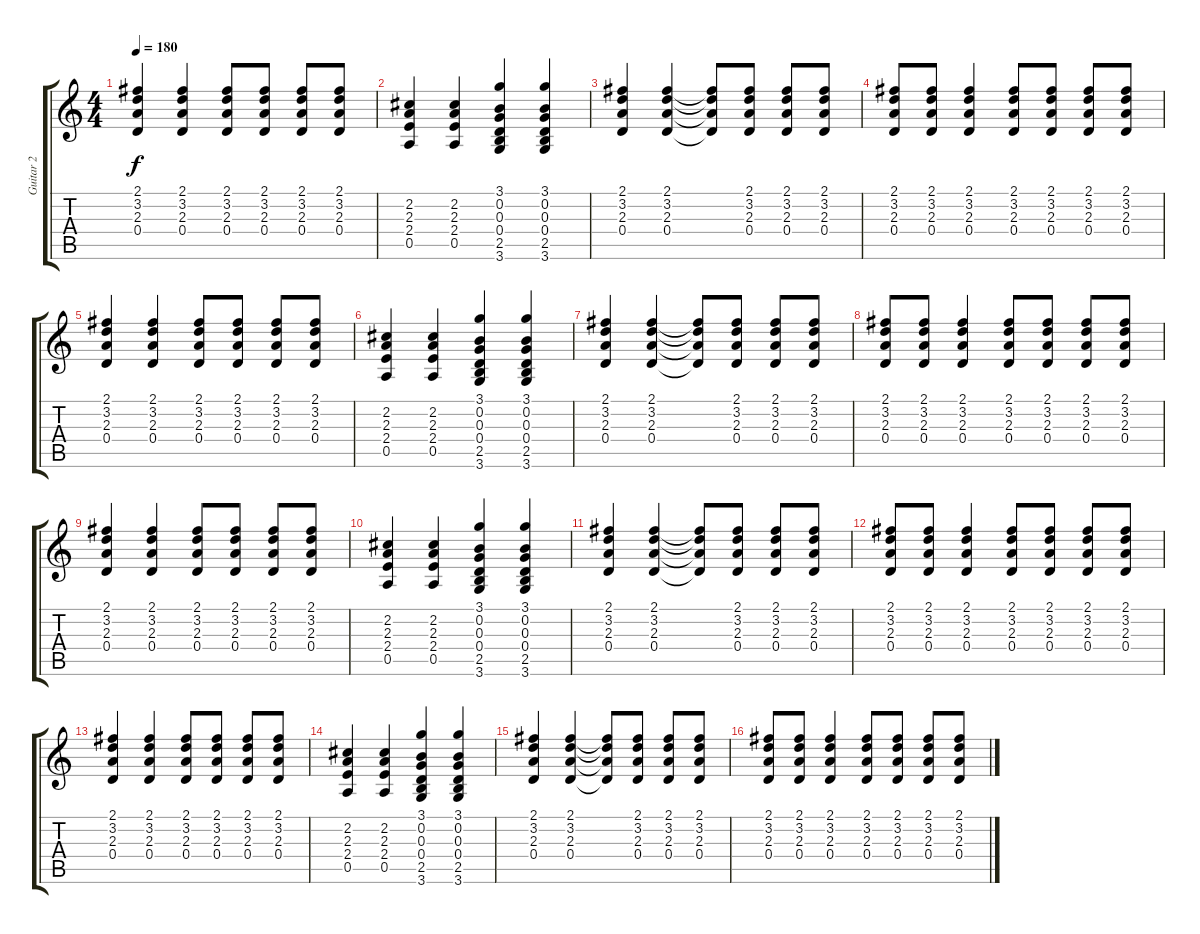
\track ("Guitar 2" "Guitar 2") {instrument acousticguitarsteel}
\staff {score tabs}
\tuning (E4 B3 G3 D3 A2 E2) {hide}
\ts (4 4)
\tempo 180
\clef g2
\ks c
(2.1 3.2 2.3 0.4).4{dy f} (2.1 3.2 2.3 0.4).4 (2.1 3.2 2.3 0.4).8 (2.1 3.2 2.3 0.4).8 (2.1 3.2 2.3 0.4).8 (2.1 3.2 2.3 0.4).8 |
(2.2 2.3 2.4 0.5).4 (2.2 2.3 2.4 0.5).4 (3.1 0.2 0.3 0.4 2.5 3.6).4 (3.1 0.2 0.3 0.4 2.5 3.6).4 |
(2.1 3.2 2.3 0.4).4 (2.1 3.2 2.3 0.4).4 (2.1{t} 3.2{t} 2.3{t} 0.4{t}).8 (2.1 3.2 2.3 0.4).8 (2.1 3.2 2.3 0.4).8 (2.1 3.2 2.3 0.4).8 |
(2.1 3.2 2.3 0.4).8 (2.1 3.2 2.3 0.4).8 (2.1 3.2 2.3 0.4).4 (2.1 3.2 2.3 0.4).8 (2.1 3.2 2.3 0.4).8 (2.1 3.2 2.3 0.4).8 (2.1 3.2 2.3 0.4).8 |
(2.1 3.2 2.3 0.4).4 (2.1 3.2 2.3 0.4).4 (2.1 3.2 2.3 0.4).8 (2.1 3.2 2.3 0.4).8 (2.1 3.2 2.3 0.4).8 (2.1 3.2 2.3 0.4).8 |
(2.2 2.3 2.4 0.5).4 (2.2 2.3 2.4 0.5).4 (3.1 0.2 0.3 0.4 2.5 3.6).4 (3.1 0.2 0.3 0.4 2.5 3.6).4 |
(2.1 3.2 2.3 0.4).4 (2.1 3.2 2.3 0.4).4 (2.1{t} 3.2{t} 2.3{t} 0.4{t}).8 (2.1 3.2 2.3 0.4).8 (2.1 3.2 2.3 0.4).8 (2.1 3.2 2.3 0.4).8 |
(2.1 3.2 2.3 0.4).8 (2.1 3.2 2.3 0.4).8 (2.1 3.2 2.3 0.4).4 (2.1 3.2 2.3 0.4).8 (2.1 3.2 2.3 0.4).8 (2.1 3.2 2.3 0.4).8 (2.1 3.2 2.3 0.4).8 |
(2.1 3.2 2.3 0.4).4 (2.1 3.2 2.3 0.4).4 (2.1 3.2 2.3 0.4).8 (2.1 3.2 2.3 0.4).8 (2.1 3.2 2.3 0.4).8 (2.1 3.2 2.3 0.4).8 |
(2.2 2.3 2.4 0.5).4 (2.2 2.3 2.4 0.5).4 (3.1 0.2 0.3 0.4 2.5 3.6).4 (3.1 0.2 0.3 0.4 2.5 3.6).4 |
(2.1 3.2 2.3 0.4).4 (2.1 3.2 2.3 0.4).4 (2.1{t} 3.2{t} 2.3{t} 0.4{t}).8 (2.1 3.2 2.3 0.4).8 (2.1 3.2 2.3 0.4).8 (2.1 3.2 2.3 0.4).8 |
(2.1 3.2 2.3 0.4).8 (2.1 3.2 2.3 0.4).8 (2.1 3.2 2.3 0.4).4 (2.1 3.2 2.3 0.4).8 (2.1 3.2 2.3 0.4).8 (2.1 3.2 2.3 0.4).8 (2.1 3.2 2.3 0.4).8 |
(2.1 3.2 2.3 0.4).4 (2.1 3.2 2.3 0.4).4 (2.1 3.2 2.3 0.4).8 (2.1 3.2 2.3 0.4).8 (2.1 3.2 2.3 0.4).8 (2.1 3.2 2.3 0.4).8 |
(2.2 2.3 2.4 0.5).4 (2.2 2.3 2.4 0.5).4 (3.1 0.2 0.3 0.4 2.5 3.6).4 (3.1 0.2 0.3 0.4 2.5 3.6).4 |
(2.1 3.2 2.3 0.4).4 (2.1 3.2 2.3 0.4).4 (2.1{t} 3.2{t} 2.3{t} 0.4{t}).8 (2.1 3.2 2.3 0.4).8 (2.1 3.2 2.3 0.4).8 (2.1 3.2 2.3 0.4).8 |
(2.1 3.2 2.3 0.4).8 (2.1 3.2 2.3 0.4).8 (2.1 3.2 2.3 0.4).4 (2.1 3.2 2.3 0.4).8 (2.1 3.2 2.3 0.4).8 (2.1 3.2 2.3 0.4).8 (2.1 3.2 2.3 0.4).8
